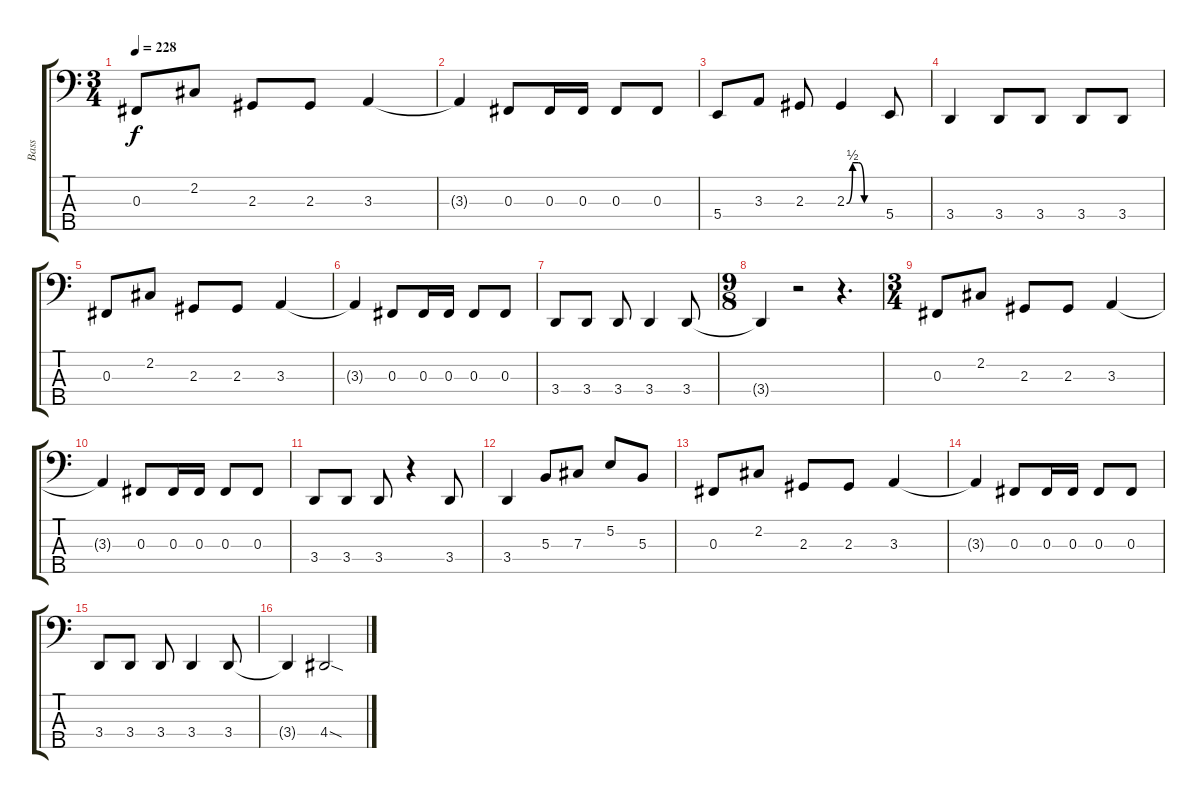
\track ("Bass" "Bass") {instrument electricbassfinger}
\staff {score tabs}
\tuning (E2 B1 Gb1 B0 Ab0) {hide}
\ts (3 4)
\tempo 228
\clef f4
\ks c
0.3.8{dy f} 2.2.8 2.3.8 2.3.8 3.3.4 |
3.3{t}.4 0.3.8 0.3.16 0.3.16 0.3.8 0.3.8 |
5.4.8 3.3.8 2.3.8 2.3{be (custom 0 0 10 2 20 2 30 0 60 0)}.4 5.4.8 |
3.4.4 3.4.8 3.4.8 3.4.8 3.4.8 |
0.3.8 2.2.8 2.3.8 2.3.8 3.3.4 |
3.3{t}.4 0.3.8 0.3.16 0.3.16 0.3.8 0.3.8 |
3.4.8 3.4.8 3.4.8 3.4.4 3.4.8 |
\ts (9 8)
3.4{t}.4 r.2 r.4{d} |
\ts (3 4)
0.3.8 2.2.8 2.3.8 2.3.8 3.3.4 |
3.3{t}.4 0.3.8 0.3.16 0.3.16 0.3.8 0.3.8 |
3.4.8 3.4.8 3.4.8 r.4 3.4.8 |
3.4.4 5.3.8 7.3.8 5.2.8 5.3.8 |
0.3.8 2.2.8 2.3.8 2.3.8 3.3.4 |
3.3{t}.4 0.3.8 0.3.16 0.3.16 0.3.8 0.3.8 |
3.4.8 3.4.8 3.4.8 3.4.4 3.4.8 |
3.4{t}.4 4.4{sod}.2
